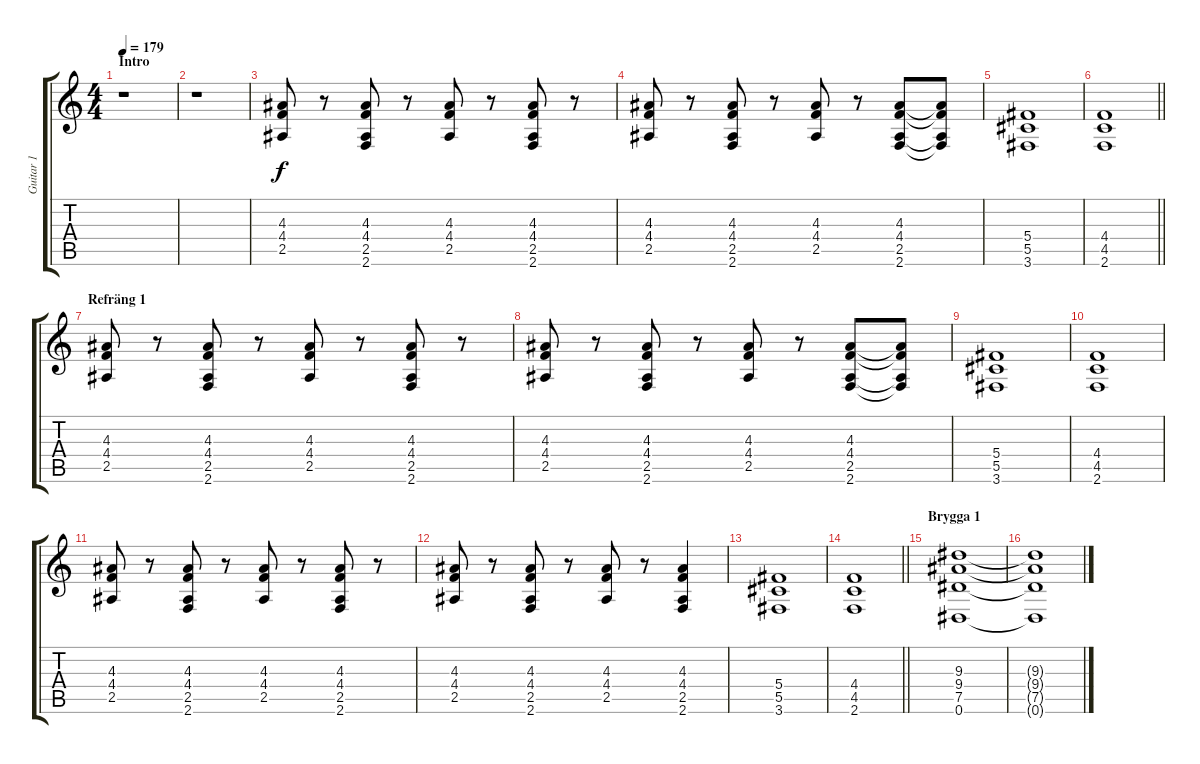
\track ("Guitar 1" "Guitar 1") {instrument distortionguitar}
\staff {score tabs}
\tuning (Eb4 Bb3 Gb3 Db3 Ab2 Eb2) {hide}
\ts (4 4)
\section ("" "Intro")
\tempo 179
\clef g2
\ks c
r.1{dy f instrument distortionguitar} |
r.1 |
(4.3 4.4 2.5).8 r.8 (4.3 4.4 2.5 2.6).8 r.8 (4.3 4.4 2.5).8 r.8 (4.3 4.4 2.5 2.6).8 r.8 |
(4.3 4.4 2.5).8 r.8 (4.3 4.4 2.5 2.6).8 r.8 (4.3 4.4 2.5).8 r.8 (4.3 4.4 2.5 2.6).8 (4.3{t} 4.4{t} 2.5{t} 2.6{t}).8 |
(5.4 5.5 3.6).1 |
\barLineRight lightlight
(4.4 4.5 2.6).1 |
\section ("" "Refräng 1")
(4.3 4.4 2.5).8 r.8 (4.3 4.4 2.5 2.6).8 r.8 (4.3 4.4 2.5).8 r.8 (4.3 4.4 2.5 2.6).8 r.8 |
(4.3 4.4 2.5).8 r.8 (4.3 4.4 2.5 2.6).8 r.8 (4.3 4.4 2.5).8 r.8 (4.3 4.4 2.5 2.6).8 (4.3{t} 4.4{t} 2.5{t} 2.6{t}).8 |
(5.4 5.5 3.6).1 |
(4.4 4.5 2.6).1 |
(4.3 4.4 2.5).8 r.8 (4.3 4.4 2.5 2.6).8 r.8 (4.3 4.4 2.5).8 r.8 (4.3 4.4 2.5 2.6).8 r.8 |
(4.3 4.4 2.5).8 r.8 (4.3 4.4 2.5 2.6).8 r.8 (4.3 4.4 2.5).8 r.8 (4.3 4.4 2.5 2.6).4 |
(5.4 5.5 3.6).1 |
\barLineRight lightlight
(4.4 4.5 2.6).1 |
\section ("" "Brygga 1")
(9.3 9.4 7.5 0.6).1 |
(9.3{t} 9.4{t} 7.5{t} 0.6{t}).1
